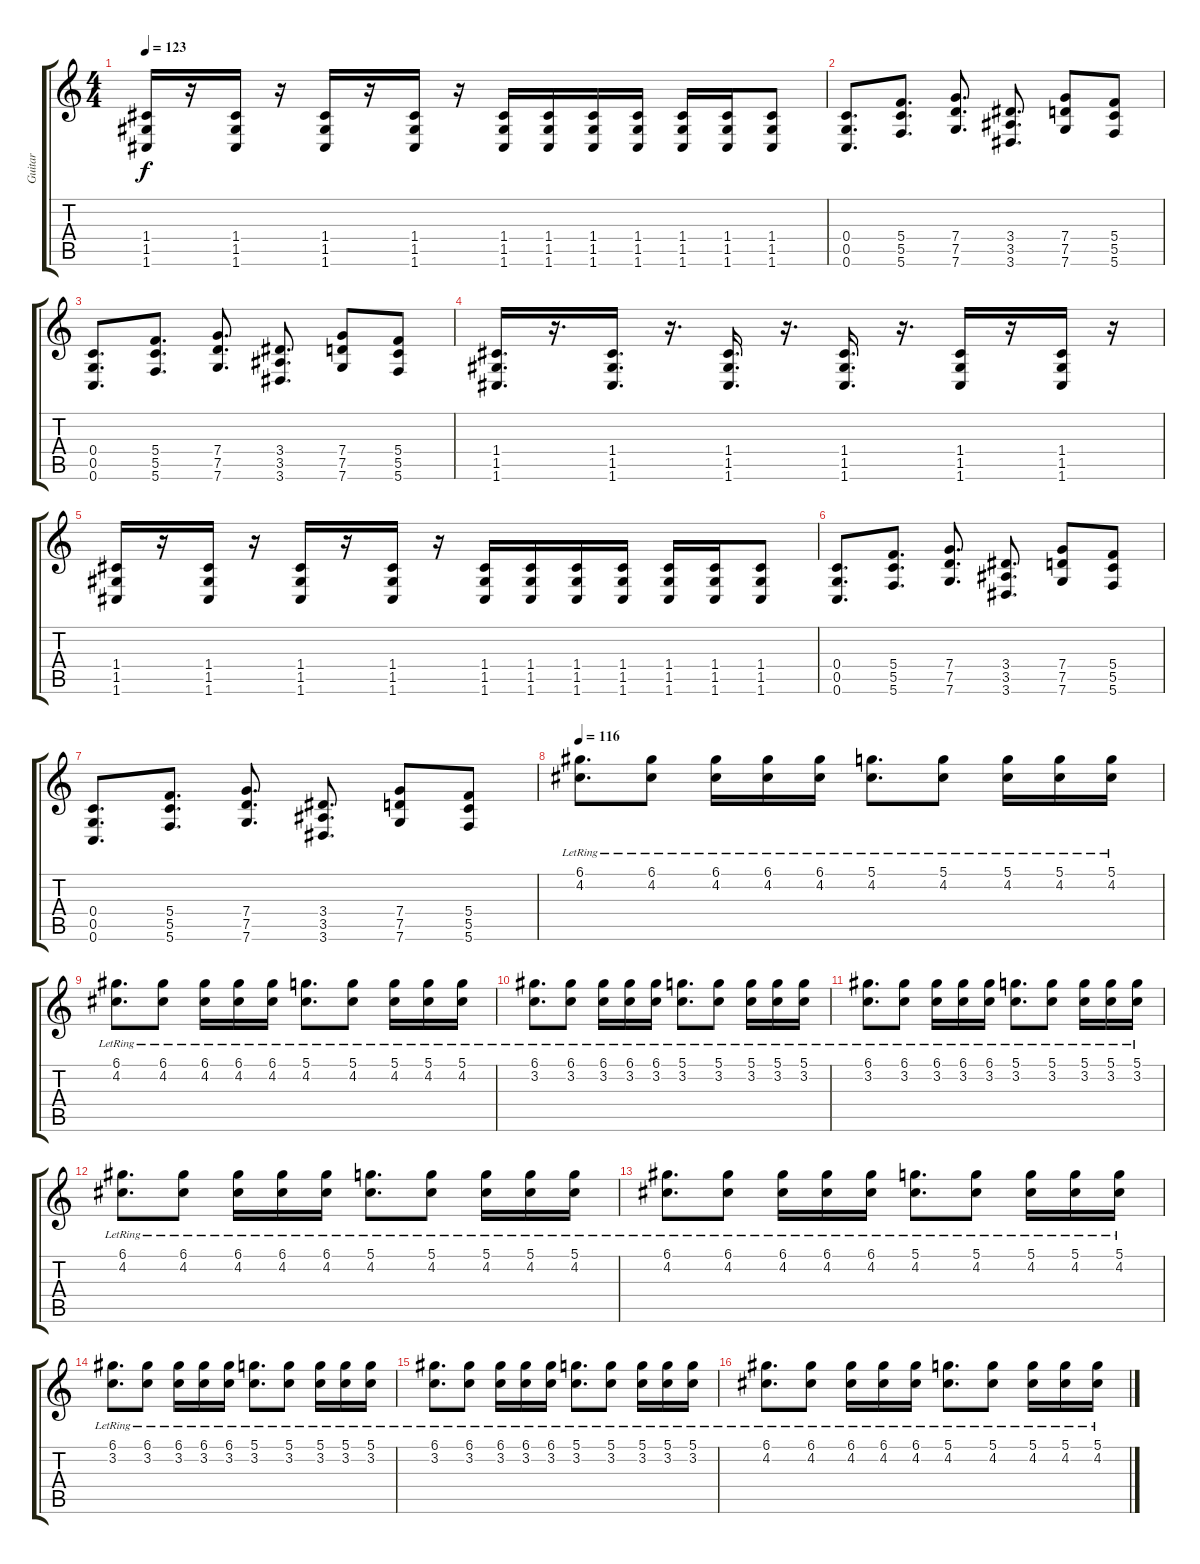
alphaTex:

\track ("Guitar" "Guitar") {instrument distortionguitar}
\staff {score tabs}
\tuning (D4 A3 F3 C3 G2 C2) {hide}
\ts (4 4)
\tempo 123
\clef g2
\ks c
(1.4 1.5 1.6).16{dy f} r.16 (1.4 1.5 1.6).16 r.16 (1.4 1.5 1.6).16 r.16 (1.4 1.5 1.6).16 r.16 (1.4 1.5 1.6).16 (1.4 1.5 1.6).16 (1.4 1.5 1.6).16 (1.4 1.5 1.6).16 (1.4 1.5 1.6).16 (1.4 1.5 1.6).16 (1.4 1.5 1.6).8 |
(0.4 0.5 0.6).8{d} (5.4 5.5 5.6).8{d} (7.4 7.5 7.6).8{d} (3.4 3.5 3.6).8{d} (7.4 7.5 7.6).8 (5.4 5.5 5.6).8 |
(0.4 0.5 0.6).8{d} (5.4 5.5 5.6).8{d} (7.4 7.5 7.6).8{d} (3.4 3.5 3.6).8{d} (7.4 7.5 7.6).8 (5.4 5.5 5.6).8 |
(1.4 1.5 1.6).16{d} r.16{d} (1.4 1.5 1.6).16{d} r.16{d} (1.4 1.5 1.6).16{d} r.16{d} (1.4 1.5 1.6).16{d} r.16{d} (1.4 1.5 1.6).16 r.16 (1.4 1.5 1.6).16 r.16 |
(1.4 1.5 1.6).16 r.16 (1.4 1.5 1.6).16 r.16 (1.4 1.5 1.6).16 r.16 (1.4 1.5 1.6).16 r.16 (1.4 1.5 1.6).16 (1.4 1.5 1.6).16 (1.4 1.5 1.6).16 (1.4 1.5 1.6).16 (1.4 1.5 1.6).16 (1.4 1.5 1.6).16 (1.4 1.5 1.6).8 |
(0.4 0.5 0.6).8{d} (5.4 5.5 5.6).8{d} (7.4 7.5 7.6).8{d} (3.4 3.5 3.6).8{d} (7.4 7.5 7.6).8 (5.4 5.5 5.6).8 |
(0.4 0.5 0.6).8{d} (5.4 5.5 5.6).8{d} (7.4 7.5 7.6).8{d} (3.4 3.5 3.6).8{d} (7.4 7.5 7.6).8 (5.4 5.5 5.6).8 |
\tempo 116
(6.1{lr} 4.2{lr}).8{d balance 8 instrument electricguitarclean} (6.1{lr} 4.2{lr}).8 (6.1{lr} 4.2).16 (6.1{lr} 4.2).16 (6.1{lr} 4.2).16 (5.1{lr} 4.2{lr}).8{d} (5.1{lr} 4.2{lr}).8 (5.1{lr} 4.2{lr}).16 (5.1{lr} 4.2{lr}).16 (5.1{lr} 4.2{lr}).16 |
(6.1{lr} 4.2{lr}).8{d} (6.1{lr} 4.2{lr}).8 (6.1{lr} 4.2).16 (6.1{lr} 4.2).16 (6.1{lr} 4.2).16 (5.1{lr} 4.2{lr}).8{d} (5.1{lr} 4.2{lr}).8 (5.1{lr} 4.2{lr}).16 (5.1{lr} 4.2{lr}).16 (5.1{lr} 4.2{lr}).16 |
(6.1{lr} 3.2{lr}).8{d} (6.1{lr} 3.2{lr}).8 (6.1{lr} 3.2).16 (6.1{lr} 3.2).16 (6.1{lr} 3.2).16 (5.1{lr} 3.2{lr}).8{d} (5.1{lr} 3.2{lr}).8 (5.1{lr} 3.2{lr}).16 (5.1{lr} 3.2{lr}).16 (5.1{lr} 3.2{lr}).16 |
(6.1{lr} 3.2{lr}).8{d} (6.1{lr} 3.2{lr}).8 (6.1{lr} 3.2).16 (6.1{lr} 3.2).16 (6.1{lr} 3.2).16 (5.1{lr} 3.2{lr}).8{d} (5.1{lr} 3.2{lr}).8 (5.1{lr} 3.2{lr}).16 (5.1{lr} 3.2{lr}).16 (5.1{lr} 3.2{lr}).16 |
(6.1{lr} 4.2{lr}).8{d} (6.1{lr} 4.2{lr}).8 (6.1{lr} 4.2).16 (6.1{lr} 4.2).16 (6.1{lr} 4.2).16 (5.1{lr} 4.2{lr}).8{d} (5.1{lr} 4.2{lr}).8 (5.1{lr} 4.2{lr}).16 (5.1{lr} 4.2{lr}).16 (5.1{lr} 4.2{lr}).16 |
(6.1{lr} 4.2{lr}).8{d} (6.1{lr} 4.2{lr}).8 (6.1{lr} 4.2).16 (6.1{lr} 4.2).16 (6.1{lr} 4.2).16 (5.1{lr} 4.2{lr}).8{d} (5.1{lr} 4.2{lr}).8 (5.1{lr} 4.2{lr}).16 (5.1{lr} 4.2{lr}).16 (5.1{lr} 4.2{lr}).16 |
(6.1{lr} 3.2{lr}).8{d} (6.1{lr} 3.2{lr}).8 (6.1{lr} 3.2).16 (6.1{lr} 3.2).16 (6.1{lr} 3.2).16 (5.1{lr} 3.2{lr}).8{d} (5.1{lr} 3.2{lr}).8 (5.1{lr} 3.2{lr}).16 (5.1{lr} 3.2{lr}).16 (5.1{lr} 3.2{lr}).16 |
(6.1{lr} 3.2{lr}).8{d} (6.1{lr} 3.2{lr}).8 (6.1{lr} 3.2).16 (6.1{lr} 3.2).16 (6.1{lr} 3.2).16 (5.1{lr} 3.2{lr}).8{d} (5.1{lr} 3.2{lr}).8 (5.1{lr} 3.2{lr}).16 (5.1{lr} 3.2{lr}).16 (5.1{lr} 3.2{lr}).16 |
(6.1{lr} 4.2{lr}).8{d} (6.1{lr} 4.2{lr}).8 (6.1{lr} 4.2).16 (6.1{lr} 4.2).16 (6.1{lr} 4.2).16 (5.1{lr} 4.2{lr}).8{d} (5.1{lr} 4.2{lr}).8 (5.1{lr} 4.2{lr}).16 (5.1{lr} 4.2{lr}).16 (5.1{lr} 4.2{lr}).16
